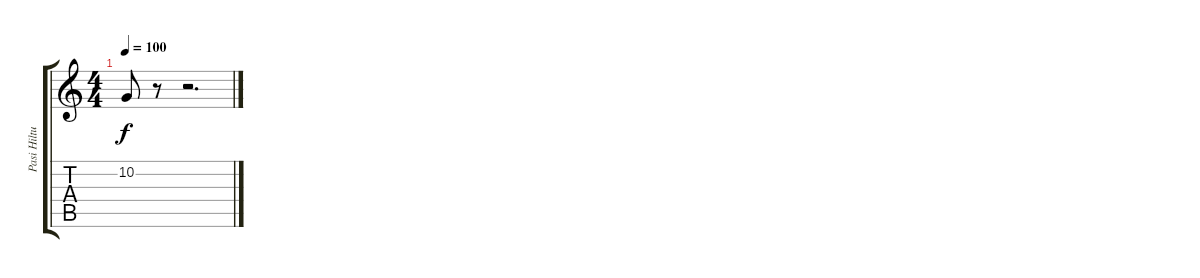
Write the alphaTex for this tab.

\track ("Pasi Hiltula" "Pasi Hiltu") {instrument pad1newage}
\staff {score tabs}
\tuning (D4 A3 F3 C3 G2 D2) {hide}
\ts (4 4)
\tempo 100
\clef g2
\ks c
10.2.8{dy f} r.8 r.2{d}
